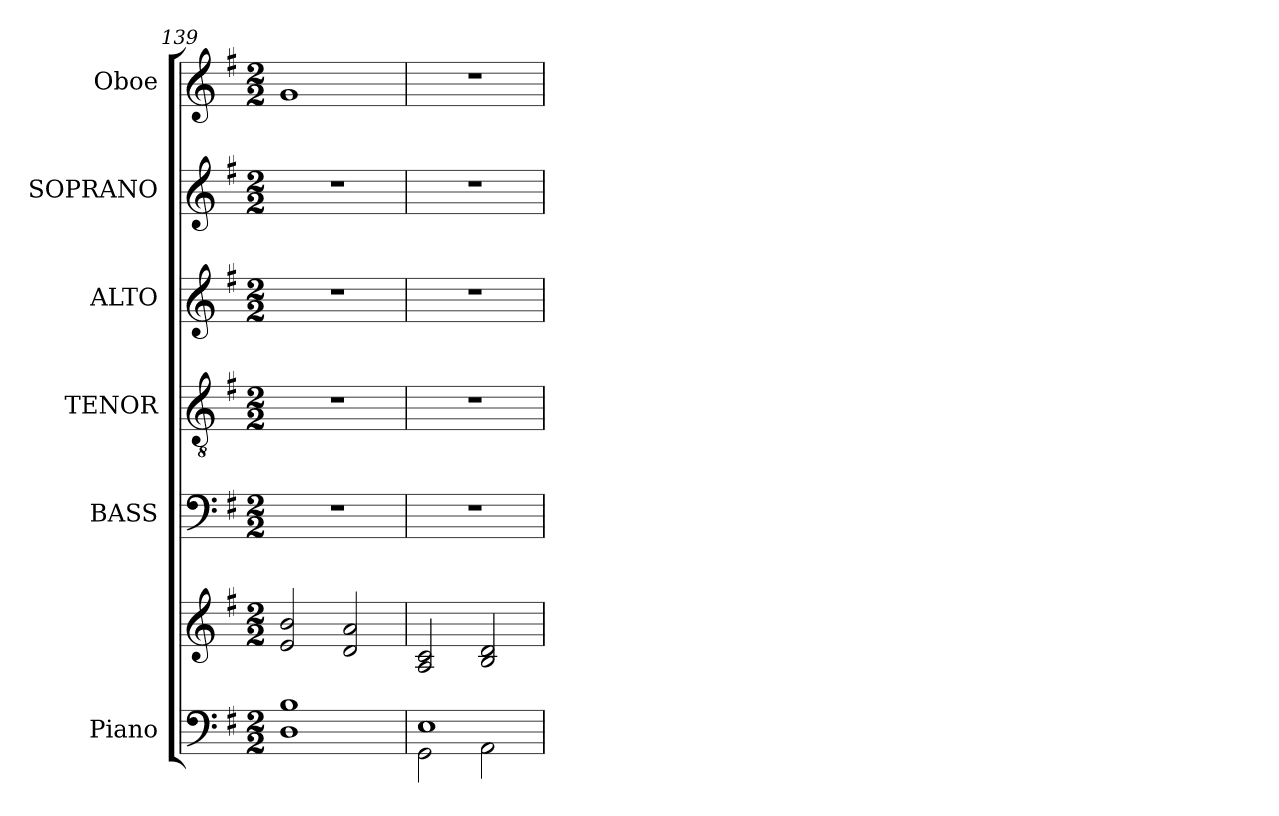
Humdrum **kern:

**kern	**kern	**kern	**kern	**kern	**kern	**kern
*part6	*part6	*part5	*part4	*part3	*part2	*part1
*staff7	*staff6	*staff5	*staff4	*staff3	*staff2	*staff1
*I"Piano	*	*I"BASS	*I"TENOR	*I"ALTO	*I"SOPRANO	*I"Oboe
*I'Pno.	*	*I'B.	*I'T.	*I'A.	*I'S.	*I'Ob.
*clefF4	*clefG2	*clefF4	*clefGv2	*clefG2	*clefG2	*clefG2
*	*	*	*ITrd7c12	*	*	*
*k[f#]	*k[f#]	*k[f#]	*k[f#]	*k[f#]	*k[f#]	*k[f#]
*G:	*G:	*G:	*G:	*G:	*G:	*G:
*M2/2	*M2/2	*M2/2	*M2/2	*M2/2	*M2/2	*M2/2
=139	=139	=139	=139	=139	=139	=139
1Di 1Bi	2ei/ 2bi	1r	1r	1r	1r	1gi
.	2di/ 2ai	.	.	.	.	.
=140	=140	=140	=140	=140	=140	=140
*^	*	*	*	*	*	*
1Ei	2GGi\	2Ai/ 2ci	1r	1r	1r	1r	1r
.	2AAi\	2Bi/ 2di	.	.	.	.	.
*v	*v	*	*	*	*	*	*
=	=	=	=	=	=	=
*-	*-	*-	*-	*-	*-	*-
